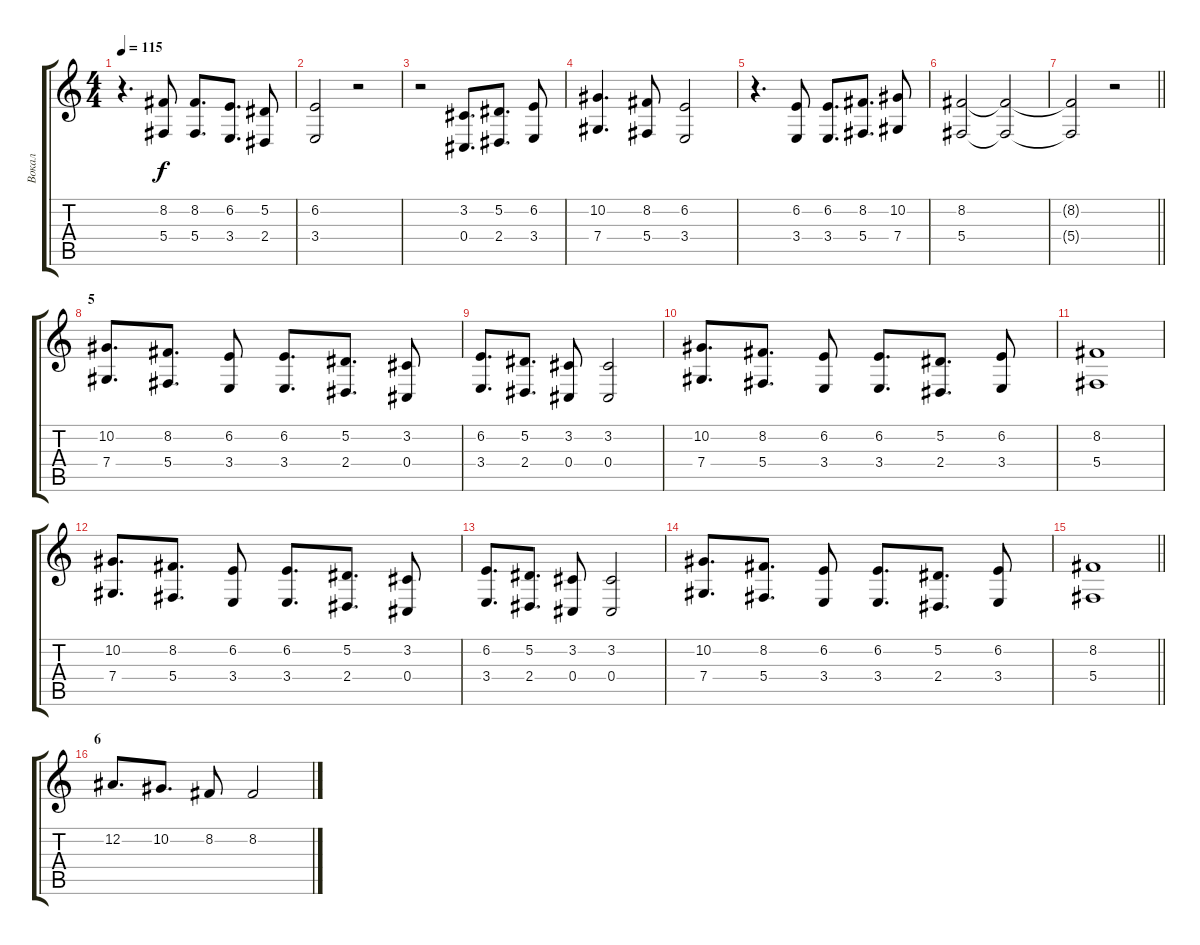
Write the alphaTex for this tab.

\track ("Вокал" "Вокал") {instrument stringensemble1}
\staff {score tabs}
\tuning (Eb4 Bb3 Gb3 Db3 Ab2 Eb2) {hide}
\ts (4 4)
\tempo 115
\clef g2
\ks c
r.4{d dy f} (8.2 5.4).8 (8.2 5.4).8{d} (6.2 3.4).8{d} (5.2 2.4).8 |
(6.2 3.4).2 r.2 |
r.2 (3.2 0.4).8{d} (5.2 2.4).8{d} (6.2 3.4).8 |
(10.2 7.4).4{d} (8.2 5.4).8 (6.2 3.4).2 |
r.4{d} (6.2 3.4).8 (6.2 3.4).8{d} (8.2 5.4).8{d} (10.2 7.4).8 |
(8.2 5.4).2 (8.2{t} 5.4{t}).2 |
\barLineRight lightlight
(8.2{t} 5.4{t}).2 r.2 |
\section ("" "5")
(10.2 7.4).8{d} (8.2 5.4).8{d} (6.2 3.4).8 (6.2 3.4).8{d} (5.2 2.4).8{d} (3.2 0.4).8 |
(6.2 3.4).8{d} (5.2 2.4).8{d} (3.2 0.4).8 (3.2 0.4).2 |
(10.2 7.4).8{d} (8.2 5.4).8{d} (6.2 3.4).8 (6.2 3.4).8{d} (5.2 2.4).8{d} (6.2 3.4).8 |
(8.2 5.4).1 |
(10.2 7.4).8{d} (8.2 5.4).8{d} (6.2 3.4).8 (6.2 3.4).8{d} (5.2 2.4).8{d} (3.2 0.4).8 |
(6.2 3.4).8{d} (5.2 2.4).8{d} (3.2 0.4).8 (3.2 0.4).2 |
(10.2 7.4).8{d} (8.2 5.4).8{d} (6.2 3.4).8 (6.2 3.4).8{d} (5.2 2.4).8{d} (6.2 3.4).8 |
\barLineRight lightlight
(8.2 5.4).1 |
\section ("" "6")
12.2.8{d} 10.2.8{d} 8.2.8 8.2.2
